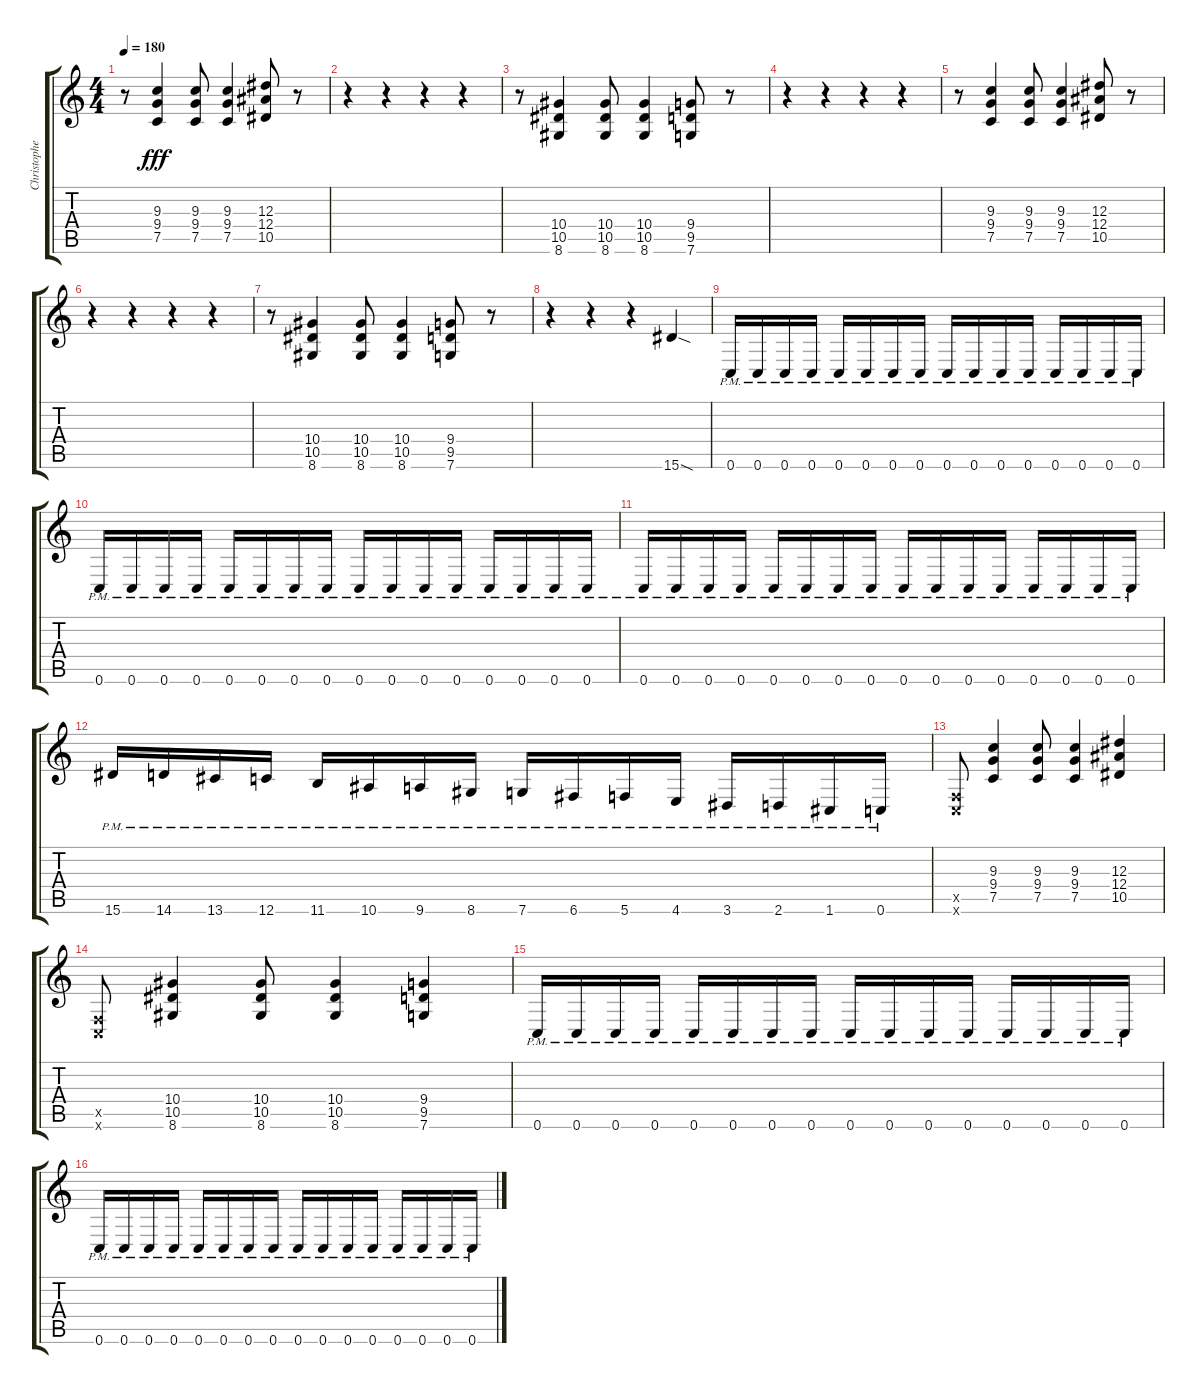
\track ("Christopher Amott" "Christophe") {instrument overdrivenguitar}
\staff {score tabs}
\tuning (C4 G3 Eb3 Bb2 F2 C2) {hide}
\ts (4 4)
\tempo 180
\clef g2
\ks c
r.8{dy fff} (9.3 9.4 7.5).4 (9.3 9.4 7.5).8 (9.3 9.4 7.5).4 (12.3 12.4 10.5).8 r.8 |
r.4 r.4 r.4 r.4 |
r.8 (10.4 10.5 8.6).4 (10.4 10.5 8.6).8 (10.4 10.5 8.6).4 (9.4 9.5 7.6).8 r.8 |
r.4 r.4 r.4 r.4 |
r.8 (9.3 9.4 7.5).4 (9.3 9.4 7.5).8 (9.3 9.4 7.5).4 (12.3 12.4 10.5).8 r.8 |
r.4 r.4 r.4 r.4 |
r.8 (10.4 10.5 8.6).4 (10.4 10.5 8.6).8 (10.4 10.5 8.6).4 (9.4 9.5 7.6).8 r.8 |
r.4 r.4 r.4 15.6{sod}.4 |
0.6{pm}.16 0.6{pm}.16 0.6{pm}.16 0.6{pm}.16 0.6{pm}.16 0.6{pm}.16 0.6{pm}.16 0.6{pm}.16 0.6{pm}.16 0.6{pm}.16 0.6{pm}.16 0.6{pm}.16 0.6{pm}.16 0.6{pm}.16 0.6{pm}.16 0.6{pm}.16 |
0.6{pm}.16 0.6{pm}.16 0.6{pm}.16 0.6{pm}.16 0.6{pm}.16 0.6{pm}.16 0.6{pm}.16 0.6{pm}.16 0.6{pm}.16 0.6{pm}.16 0.6{pm}.16 0.6{pm}.16 0.6{pm}.16 0.6{pm}.16 0.6{pm}.16 0.6{pm}.16 |
0.6{pm}.16 0.6{pm}.16 0.6{pm}.16 0.6{pm}.16 0.6{pm}.16 0.6{pm}.16 0.6{pm}.16 0.6{pm}.16 0.6{pm}.16 0.6{pm}.16 0.6{pm}.16 0.6{pm}.16 0.6{pm}.16 0.6{pm}.16 0.6{pm}.16 0.6{pm}.16 |
15.6{pm}.16 14.6{pm}.16 13.6{pm}.16 12.6{pm}.16 11.6{pm}.16 10.6{pm}.16 9.6{pm}.16 8.6{pm}.16 7.6{pm}.16 6.6{pm}.16 5.6{pm}.16 4.6{pm}.16 3.6{pm}.16 2.6{pm}.16 1.6{pm}.16 0.6{pm}.16 |
(0.5{x} 0.6{x}).8 (9.3 9.4 7.5).4 (9.3 9.4 7.5).8 (9.3 9.4 7.5).4 (12.3 12.4 10.5).4 |
(0.5{x} 0.6{x}).8 (10.4 10.5 8.6).4 (10.4 10.5 8.6).8 (10.4 10.5 8.6).4 (9.4 9.5 7.6).4 |
0.6{pm}.16 0.6{pm}.16 0.6{pm}.16 0.6{pm}.16 0.6{pm}.16 0.6{pm}.16 0.6{pm}.16 0.6{pm}.16 0.6{pm}.16 0.6{pm}.16 0.6{pm}.16 0.6{pm}.16 0.6{pm}.16 0.6{pm}.16 0.6{pm}.16 0.6{pm}.16 |
0.6{pm}.16 0.6{pm}.16 0.6{pm}.16 0.6{pm}.16 0.6{pm}.16 0.6{pm}.16 0.6{pm}.16 0.6{pm}.16 0.6{pm}.16 0.6{pm}.16 0.6{pm}.16 0.6{pm}.16 0.6{pm}.16 0.6{pm}.16 0.6{pm}.16 0.6{pm}.16
